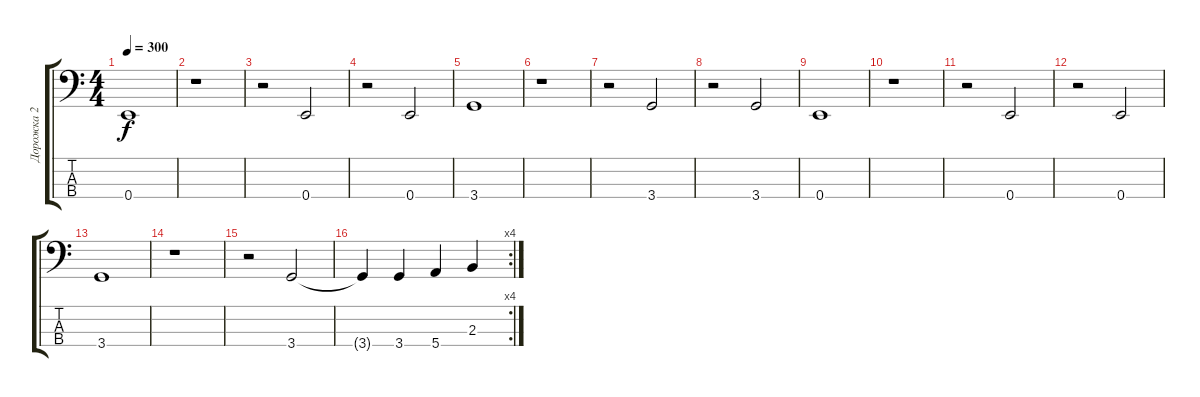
\track ("Дорожка 2" "Дорожка 2") {instrument slapbass2}
\staff {score tabs}
\tuning (G2 D2 A1 E1) {hide}
\ts (4 4)
\tempo 300
\tempo 470
\tempo 300
\clef f4
\ks c
0.4.1{dy f instrument slapbass2} |
r.1 |
r.2 0.4.2 |
r.2 0.4.2 |
3.4.1 |
r.1 |
r.2 3.4.2 |
r.2 3.4.2 |
0.4.1 |
r.1 |
r.2 0.4.2 |
r.2 0.4.2 |
3.4.1 |
r.1 |
r.2 3.4.2 |
\rc 4
3.4{t}.4 3.4.4 5.4.4 2.3.4
